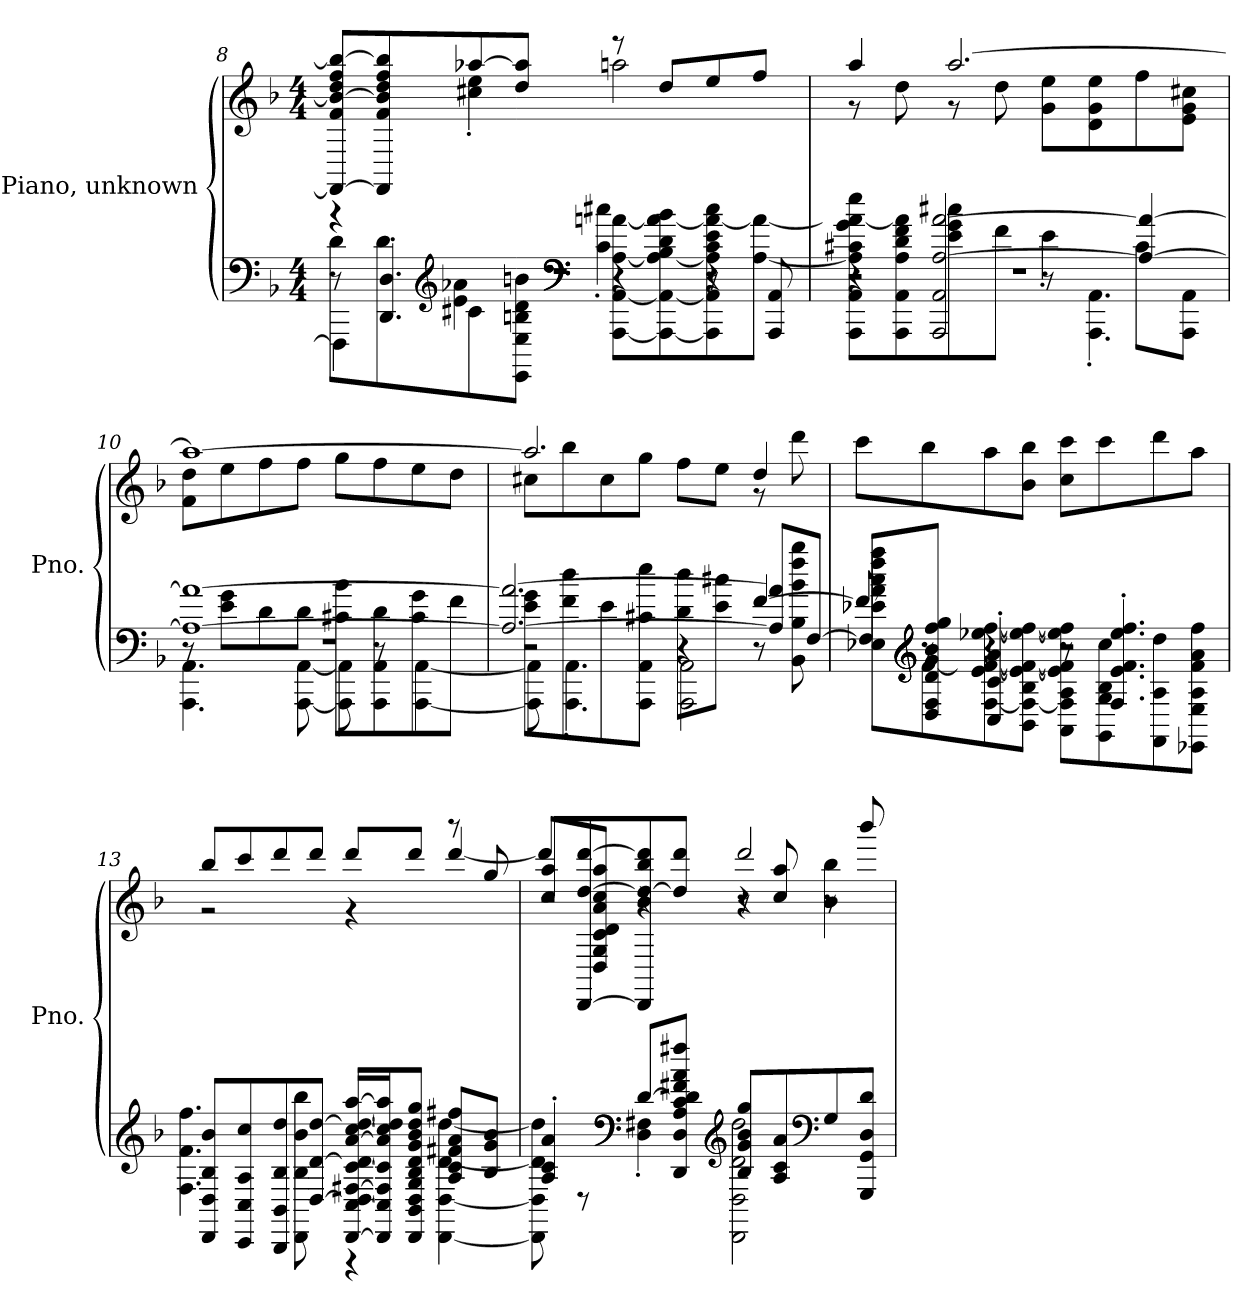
**kern	**kern
*part1	*part1
*staff2	*staff1
*I"Piano, unknown	*
*I'Pno.	*
*clefF4	*clefG2
*k[b-]	*k[b-]
*M4/4	*M4/4
=8	=8
*^	*^
*	*^	*	*
*	*	*^	*	*
1r	8d\L	8r	4FFF\]	8FF/_ 8f/ 8b-/_ 8dd/ 8ff/ 8bb-/_L	4r
.	8d\	4.DD/' 4.D/'	.	8FF/] 8f/ 8b-/] 8dd/ 8ff/ 8bb-/]	.
*clefG2	*	*	*	*	*
.	8c#X\	.	4e\ 4a-X\	[8aa-X/	4cc#X\' 4ee\'
.	8EE\ 8E\ 8Bn\ 8d\ 8bn\J	.	.	8dd/ 8aa-/]J	.
*clefF4	*	*	*	*	*
.	[8AAA\ [8AA\ [8A\ [8an\L	4r	4c#\' 4cc#X\'	8r	2aan\
.	8AAA\_ 8AA\_ 8A\_ 8B\ 8d\ 8a\_ 8b\	.	.	8dd/L	.
.	8AAA\] 8AA\] 8A\] 8c#\ 8e\ 8a\_ 8cc#\	8r	4r	8ee/	.
.	[8A\ 8a\_J	8AAA/ 8AA/	.	8ff/J	.
!!LO:LB:g=z	!!
=9	=9	=9	=9	=9	=9
1r	8AAA\ 8AA\ 8A\] 8c#X\ 8g\ 8a\_ 8ee\L	4r	2r	4aa/	8r
.	8AAA\ 8AA\ 8A\ 8d\ 8f\ 8a\]	.	.	.	8dd\
.	8e\ 8g\ 8cc#X\	2AAA/ 2AA/ [2A/ [2a/	.	[2.aa/	8r
.	8f\J	.	.	.	8dd\
.	4e'\	.	8r	.	8g\ 8ee\L
.	.	.	4.AAA\' 4.AA\'	.	8d\ 8g\ 8ee\
.	8c#\L	4A/_ 4a/_	.	.	8ff\
.	8AAA\ 8AA\J	.	.	.	8e\ 8g\ 8cc#X\J
=10	=10	=10	=10	=10	=10
1r	8r	1A_ 1a_	4.AAA\ 4.AA\	1aa_	8f\ 8dd\L
.	8e\ 8g\L	.	.	.	8ee\
.	8d\	.	.	.	8ff\
.	8d\J	.	[8AAA\ [8AA\	.	8ff\J
.	8c#X\ 8b-\L	.	8AAA\] 8AA\]	.	8gg\L
.	8AAA\ 8AA\ 8d\	.	8r	.	8ff\
.	8c#\ 8g\	.	[4AAA\ [4AA\	.	8ee\
.	8f\J	.	.	.	8dd\J
=11	=11	=11	=11	=11	=11
2r	8e\ 8g\L	2.A/_ 2.a/_	8AAA\] 8AA\]	2.aa/]	8cc#X\L
.	8f\ 8dd\	.	4.AAA\' 4.AA\'	.	8bb-\
.	8e\	.	.	.	8cc#\
.	8AAA\ 8AA\ 8c#X\ 8ee\J	.	.	.	8gg\J
4r	8d\ 8dd\L	.	2AAA\ 2AA\	.	8ff\L
.	8e\ 8cc#X\J	.	.	.	8ee\J
[4f/	8r	8A/] 8a/]L	.	4dd/	8r
.	8BB-\ 8B-\ 8b-\ 8ff\ 8bb-\	[8F/J	.	.	8ddd\
*	*	*v	*v	*	*
*	*	*	*v	*v
!!LO:LB:g=z
=12	=12	=12	=12
8f/]	8E-X\ 8e-X\ 8a\ 8cc\ 8ff\ 8aa\L	8F/L]	8ccc\L
*clefG2	*	*	*
8r	[8f\	8D/ 8F/ 8d/ 8g/ 8b-/ 8ff/ 8gg/J	8bb-\
4r	[8F\ [8e-\ 8f\_ [8ee-X\ [8ff\	4C/' 4c/' 4a/'	8aa\
.	8BB-\ 8F\_ 8B-\ 8e-\_ 8f\_ 8ee-\_ 8ff\_J	.	8b-\ 8bb-\J
2r	8AA\ 8F\] 8A\ 8e-\] 8f\] 8ee-\] 8ff\]L	8r	8cc\ 8ccc\L
.	8GG\ 8G\ 8B-\ 8cc\	4.F/' 4.e-/' 4.f/' 4.ee-/' 4.ff/'	8ccc\
.	8FF\ 8A\ 8dd\	.	8ddd\
.	8EE-X\ 8E-\ 8A\ 8f\ 8a\ 8ff\J	.	8aa\J
*	*v	*v	*
=13	=13	=13
*	*	*^
8DD/ 8D/ 8B-/ 8b-/L	4.F\ 4.f\ 4.ff\	8bb-/L	2r
8CC/ 8C/ 8A/ 8cc/	.	8ccc/	.
8BBB-/ 8BB-/ 8B-/ 8dd/	.	8ddd/	.
[8D/ [8d/ [8dd/J	8DD\ 8B-\ 8b-\ 8bb-\	8ddd/J	.
[16DD/ [16C/ 16D/] [16F#X/ [16c/ 16d/] [16a/ [16cc/ 16dd/_ [16aa/LL	4r	8ddd/L	4r
16DD/] 16C/] 16F#/] 16c/] 16a/] 16cc/] 16dd/] 16aa/]J	.	.	.
8DD/ 8BB-/ 8D/ 8G/ 8B-/ 8d/ 8g/ 8b-/ 8dd/ 8gg/J	.	8ddd/J	.
8A/ 8c/ 8f#X/ 8a/ 8ff#X/L	[4DD\ [4D\ [4d\ [4dd\	8r	[4ddd/
8B-/ 8g/ 8b-/J	.	8gg/	.
!!LO:LB:g=z
=14	=14	=14	=14
*	*	*	*^
4A/' 4c/' 4a/'	8DD\] 8D\] 8d\] 8dd\]	8cc/ 8aa/L	2r	8ddd/L]
.	8r	[8DD/ [8dd/ [8ddd/	.	8D/ 8G/ 8c/ 8d/ 8a/ 8cc/ 8aa/J
*clefF4	*	*	*	*
[8d/L	4D\' 4F#X\'	8DD/] 8b-/ 8dd/_ 8bb-/ 8ddd/]	.	4r
8DD/ 8D/ 8A/ 8c/ 8d/] 8f#X/ 8a/ 8ff#X/J	.	8dd/] 8ddd/J	.	.
*clefG2	*	*	*	*
8B-/ 8g/ 8b-/ 8gg/L	2DD\ 2D\ 2d\ 2dd\	8r	4r	2ddd/
8A/ 8c/ 8a/	.	8cc/ 8aa/	.	.
*clefF4	*	*	*	*
8G/	.	8r	4b-\ 4bb-\	.
8GGG/ 8GG/ 8D/ 8d/J	.	8bbb-/	.	.
*v	*v	*	*	*
*	*v	*v	*v
=	=
*-	*-
